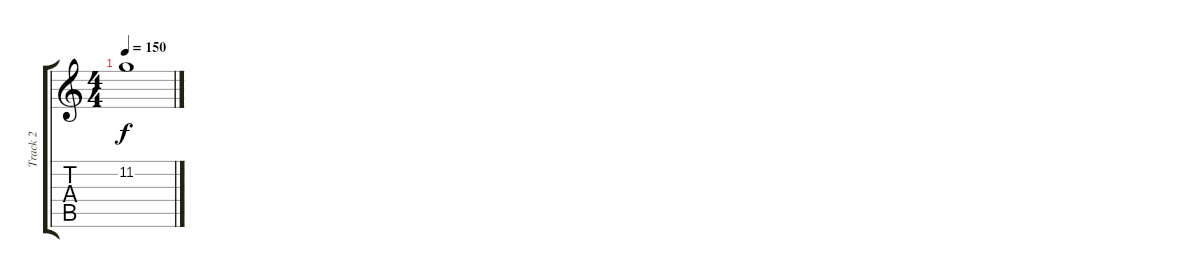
\track ("Track 2" "Track 2") {instrument distortionguitar}
\staff {score tabs}
\tuning (Db4 Ab3 E3 B2 Gb2 B1) {hide}
\ts (4 4)
\tempo 150
\clef g2
\ks c
11.2.1{dy f}
